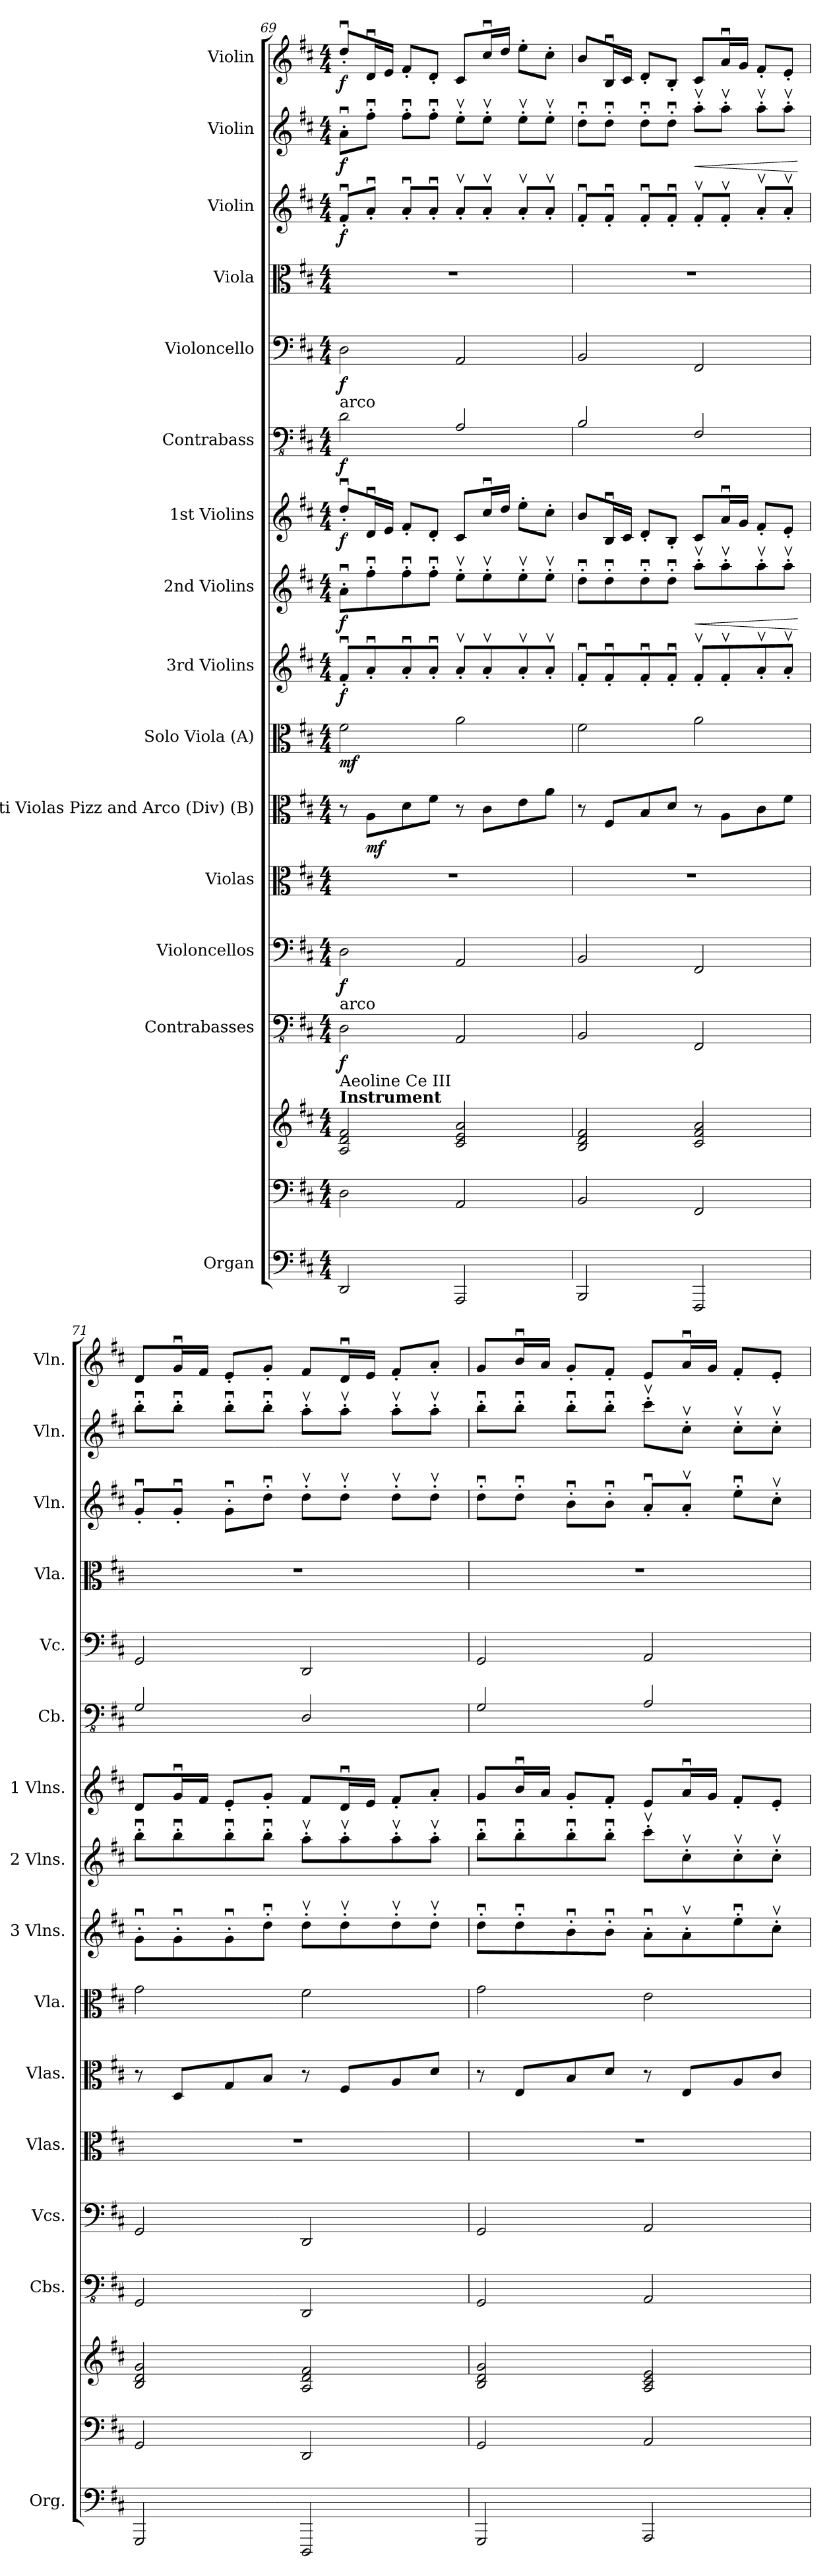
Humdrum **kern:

**kern	**kern	**kern	**dynam	**kern	**dynam	**kern	**dynam	**kern	**kern	**dynam	**kern	**dynam	**kern	**dynam	**kern	**dynam	**kern	**dynam	**kern	**dynam	**kern	**dynam	**kern	**kern	**dynam	**kern	**dynam	**kern	**dynam
*part15	*part15	*part15	*part15	*part14	*part14	*part13	*part13	*part12	*part11	*part11	*part10	*part10	*part9	*part9	*part8	*part8	*part7	*part7	*part6	*part6	*part5	*part5	*part4	*part3	*part3	*part2	*part2	*part1	*part1
*staff17	*staff16	*staff15	*staff15/16/17	*staff14	*staff14	*staff13	*staff13	*staff12	*staff11	*staff11	*staff10	*staff10	*staff9	*staff9	*staff8	*staff8	*staff7	*staff7	*staff6	*staff6	*staff5	*staff5	*staff4	*staff3	*staff3	*staff2	*staff2	*staff1	*staff1
*I"Organ	*	*	*	*I"Contrabasses	*	*I"Violoncellos	*	*I"Violas	*I"Tutti Violas Pizz and Arco (Div) (B)	*	*I"Solo Viola (A)	*	*I"3rd Violins	*	*I"2nd Violins	*	*I"1st Violins	*	*I"Contrabass	*	*I"Violoncello	*	*I"Viola	*I"Violin	*	*I"Violin	*	*I"Violin	*
*I'Org.	*	*	*	*I'Cbs.	*	*I'Vcs.	*	*I'Vlas.	*I'Vlas.	*	*I'Vla.	*	*I'3 Vlns.	*	*I'2 Vlns.	*	*I'1 Vlns.	*	*I'Cb.	*	*I'Vc.	*	*I'Vla.	*I'Vln.	*	*I'Vln.	*	*I'Vln.	*
*clefF4	*clefF4	*clefG2	*	*clefFv4	*	*clefF4	*	*clefC3	*clefC3	*	*clefC3	*	*clefG2	*	*clefG2	*	*clefG2	*	*clefFv4	*	*clefF4	*	*clefC3	*clefG2	*	*clefG2	*	*clefG2	*
*	*	*	*	*	*	*	*	*	*	*	*	*	*	*	*	*	*	*	*ITrd7c12	*	*	*	*	*	*	*	*	*	*
*k[f#c#]	*k[f#c#]	*k[f#c#]	*	*k[f#c#]	*	*k[f#c#]	*	*k[f#c#]	*k[f#c#]	*	*k[f#c#]	*	*k[f#c#]	*	*k[f#c#]	*	*k[f#c#]	*	*k[f#c#]	*	*k[f#c#]	*	*k[f#c#]	*k[f#c#]	*	*k[f#c#]	*	*k[f#c#]	*
*M4/4	*M4/4	*M4/4	*	*M4/4	*	*M4/4	*	*M4/4	*M4/4	*	*M4/4	*	*M4/4	*	*M4/4	*	*M4/4	*	*M4/4	*	*M4/4	*	*M4/4	*M4/4	*	*M4/4	*	*M4/4	*
=69	=69	=69	=69	=69	=69	=69	=69	=69	=69	=69	=69	=69	=69	=69	=69	=69	=69	=69	=69	=69	=69	=69	=69	=69	=69	=69	=69	=69	=69
!	!	!	!	!	!	!	!	!	!	!	!	!	!	!	!	!	!	!	!LO:TX:a:t=arco	!	!	!	!	!	!	!	!	!	!
!	!	!	!	!LO:TX:a:t=arco	!	!	!	!	!	!	!	!	!	!	!	!	!	!	!	!	!	!	!	!	!	!	!	!	!
!	!	!LO:TX:a:B:t=Instrument	!	!	!	!	!	!	!	!	!	!	!	!	!	!	!	!	!	!	!	!	!	!	!	!	!	!	!
!	!	!LO:TX:a:t=Aeoline Ce III	!	!	!	!	!	!	!	!	!	!	!	!	!	!	!	!	!	!	!	!	!	!	!	!	!	!	!
!	!	!	!LO:DY:b=3	!	!	!	!	!	!	!	!	!	!	!	!	!	!	!	!	!	!	!	!	!	!	!	!	!	!
!	!	!	!LO:DY:n=1:b=2	!	!	!	!	!	!	!	!	!	!	!	!	!	!	!	!	!	!	!	!	!	!	!	!	!	!
!	!	!	!LO:DY:n=2:b	!	!LO:DY:b	!	!LO:DY:b	!	!	!	!	!LO:DY:b	!	!LO:DY:b	!	!LO:DY:b	!	!LO:DY:b	!	!LO:DY:b	!	!LO:DY:b	!	!	!LO:DY:b	!	!LO:DY:b	!	!LO:DY:b
2DD/	2D\	2A/ 2d/ 2f#/	mf mf mf	2DD\	f	2D\	f	1r	8r	.	2f#\	mf	8f#u'/L	f	8au'\L	f	8ddu'/L	f	2DD\	f	2D\	f	1r	8f#u'/L	f	8au'\L	f	8ddu'/L	f
!	!	!	!	!	!	!	!	!	!	!LO:DY:b	!	!	!	!	!	!	!	!	!	!	!	!	!	!	!	!	!	!	!
.	.	.	.	.	.	.	.	.	8A\L	mf	.	.	8au'/	.	8ff#u'\	.	16du/L	.	.	.	.	.	.	8au'/J	.	8ff#u'\J	.	16du/L	.
.	.	.	.	.	.	.	.	.	.	.	.	.	.	.	.	.	16e/JJ	.	.	.	.	.	.	.	.	.	.	16e/JJ	.
.	.	.	.	.	.	.	.	.	8d\	.	.	.	8au'/	.	8ff#u'\	.	8f#'/L	.	.	.	.	.	.	8au'/L	.	8ff#u'\L	.	8f#'/L	.
.	.	.	.	.	.	.	.	.	8f#\J	.	.	.	8au'/J	.	8ff#u'\J	.	8d'/J	.	.	.	.	.	.	8au'/J	.	8ff#u'\J	.	8d'/J	.
2AAA/	2AA/	2c#/ 2e/ 2a/	.	2AAA/	.	2AA/	.	.	8r	.	2a\	.	8av'/L	.	8eev'\L	.	8c#/L	.	2AAA/	.	2AA/	.	.	8av'/L	.	8eev'\L	.	8c#/L	.
.	.	.	.	.	.	.	.	.	8c#\L	.	.	.	8av'/	.	8eev'\	.	16cc#u/L	.	.	.	.	.	.	8av'/J	.	8eev'\J	.	16cc#u/L	.
.	.	.	.	.	.	.	.	.	.	.	.	.	.	.	.	.	16dd/JJ	.	.	.	.	.	.	.	.	.	.	16dd/JJ	.
.	.	.	.	.	.	.	.	.	8e\	.	.	.	8av'/	.	8eev'\	.	8ee'\L	.	.	.	.	.	.	8av'/L	.	8eev'\L	.	8ee'\L	.
.	.	.	.	.	.	.	.	.	8a\J	.	.	.	8av'/J	.	8eev'\J	.	8cc#'\J	.	.	.	.	.	.	8av'/J	.	8eev'\J	.	8cc#'\J	.
=70	=70	=70	=70	=70	=70	=70	=70	=70	=70	=70	=70	=70	=70	=70	=70	=70	=70	=70	=70	=70	=70	=70	=70	=70	=70	=70	=70	=70	=70
2BBB/	2BB/	2B/ 2d/ 2f#/	.	2BBB/	.	2BB/	.	1r	8r	.	2f#\	.	8f#u'/L	.	8ddu'\L	.	8b/L	.	2BBB/	.	2BB/	.	1r	8f#u'/L	.	8ddu'\L	.	8b/L	.
.	.	.	.	.	.	.	.	.	8F#/L	.	.	.	8f#u'/	.	8ddu'\	.	16Bu/L	.	.	.	.	.	.	8f#u'/J	.	8ddu'\J	.	16Bu/L	.
.	.	.	.	.	.	.	.	.	.	.	.	.	.	.	.	.	16c#/JJ	.	.	.	.	.	.	.	.	.	.	16c#/JJ	.
.	.	.	.	.	.	.	.	.	8B/	.	.	.	8f#u'/	.	8ddu'\	.	8d'/L	.	.	.	.	.	.	8f#u'/L	.	8ddu'\L	.	8d'/L	.
.	.	.	.	.	.	.	.	.	8d/J	.	.	.	8f#u'/J	.	8ddu'\J	.	8B'/J	.	.	.	.	.	.	8f#u'/J	.	8ddu'\J	.	8B'/J	.
!	!	!	!	!	!	!	!	!	!	!	!	!	!	!	!	!LO:HP:b	!	!	!	!	!	!	!	!	!	!	!LO:HP:b	!	!
2FFF#/	2FF#/	2c#/ 2f#/ 2a/	.	2FFF#/	.	2FF#/	.	.	8r	.	2a\	.	8f#v'/L	.	8aav'\L	<	8c#/L	.	2FFF#/	.	2FF#/	.	.	8f#v'/L	.	8aav'\L	<	8c#/L	.
.	.	.	.	.	.	.	.	.	8A\L	.	.	.	8f#v'/	.	8aav'\	.	16au/L	.	.	.	.	.	.	8f#v'/J	.	8aav'\J	.	16au/L	.
.	.	.	.	.	.	.	.	.	.	.	.	.	.	.	.	.	16g/JJ	.	.	.	.	.	.	.	.	.	.	16g/JJ	.
.	.	.	.	.	.	.	.	.	8c#\	.	.	.	8av'/	.	8aav'\	.	8f#'/L	.	.	.	.	.	.	8av'/L	.	8aav'\L	.	8f#'/L	.
.	.	.	.	.	.	.	.	.	8f#\J	.	.	.	8av'/J	.	8aav'\J	.	8e'/J	.	.	.	.	.	.	8av'/J	.	8aav'\J	.	8e'/J	.
.	.	.	.	.	.	.	.	.	.	.	.	.	.	.	.	[	.	.	.	.	.	.	.	.	.	.	[	.	.
=71	=71	=71	=71	=71	=71	=71	=71	=71	=71	=71	=71	=71	=71	=71	=71	=71	=71	=71	=71	=71	=71	=71	=71	=71	=71	=71	=71	=71	=71
2GGG/	2GG/	2B/ 2d/ 2g/	.	2GGG/	.	2GG/	.	1r	8r	.	2g\	.	8gu'\L	.	8bbu'\L	.	8d/L	.	2GGG/	.	2GG/	.	1r	8gu'/L	.	8bbu'\L	.	8d/L	.
.	.	.	.	.	.	.	.	.	8D/L	.	.	.	8gu'\	.	8bbu'\	.	16gu/L	.	.	.	.	.	.	8gu'/J	.	8bbu'\J	.	16gu/L	.
.	.	.	.	.	.	.	.	.	.	.	.	.	.	.	.	.	16f#/JJ	.	.	.	.	.	.	.	.	.	.	16f#/JJ	.
.	.	.	.	.	.	.	.	.	8G/	.	.	.	8gu'\	.	8bbu'\	.	8e'/L	.	.	.	.	.	.	8gu'\L	.	8bbu'\L	.	8e'/L	.
.	.	.	.	.	.	.	.	.	8B/J	.	.	.	8ddu'\J	.	8bbu'\J	.	8g'/J	.	.	.	.	.	.	8ddu'\J	.	8bbu'\J	.	8g'/J	.
2DDD/	2DD/	2A/ 2d/ 2f#/	.	2DDD/	.	2DD/	.	.	8r	.	2f#\	.	8ddv'\L	.	8aav'\L	.	8f#/L	.	2DDD/	.	2DD/	.	.	8ddv'\L	.	8aav'\L	.	8f#/L	.
.	.	.	.	.	.	.	.	.	8F#/L	.	.	.	8ddv'\	.	8aav'\	.	16du/L	.	.	.	.	.	.	8ddv'\J	.	8aav'\J	.	16du/L	.
.	.	.	.	.	.	.	.	.	.	.	.	.	.	.	.	.	16e/JJ	.	.	.	.	.	.	.	.	.	.	16e/JJ	.
.	.	.	.	.	.	.	.	.	8A/	.	.	.	8ddv'\	.	8aav'\	.	8f#'/L	.	.	.	.	.	.	8ddv'\L	.	8aav'\L	.	8f#'/L	.
.	.	.	.	.	.	.	.	.	8d/J	.	.	.	8ddv'\J	.	8aav'\J	.	8a'/J	.	.	.	.	.	.	8ddv'\J	.	8aav'\J	.	8a'/J	.
=72	=72	=72	=72	=72	=72	=72	=72	=72	=72	=72	=72	=72	=72	=72	=72	=72	=72	=72	=72	=72	=72	=72	=72	=72	=72	=72	=72	=72	=72
2GGG/	2GG/	2B/ 2d/ 2g/	.	2GGG/	.	2GG/	.	1r	8r	.	2g\	.	8ddu'\L	.	8bbu'\L	.	8g/L	.	2GGG/	.	2GG/	.	1r	8ddu'\L	.	8bbu'\L	.	8g/L	.
.	.	.	.	.	.	.	.	.	8E/L	.	.	.	8ddu'\	.	8bbu'\	.	16bu/L	.	.	.	.	.	.	8ddu'\J	.	8bbu'\J	.	16bu/L	.
.	.	.	.	.	.	.	.	.	.	.	.	.	.	.	.	.	16a/JJ	.	.	.	.	.	.	.	.	.	.	16a/JJ	.
.	.	.	.	.	.	.	.	.	8B/	.	.	.	8bu'\	.	8bbu'\	.	8g'/L	.	.	.	.	.	.	8bu'\L	.	8bbu'\L	.	8g'/L	.
.	.	.	.	.	.	.	.	.	8d/J	.	.	.	8bu'\J	.	8bbu'\J	.	8f#'/J	.	.	.	.	.	.	8bu'\J	.	8bbu'\J	.	8f#'/J	.
2AAA/	2AA/	2A/ 2c#/ 2e/	.	2AAA/	.	2AA/	.	.	8r	.	2e\	.	8au'\L	.	8ccc#v'\L	.	8e/L	.	2AAA/	.	2AA/	.	.	8au'/L	.	8ccc#v'\L	.	8e/L	.
.	.	.	.	.	.	.	.	.	8E/L	.	.	.	8av'\	.	8cc#v'\	.	16au/L	.	.	.	.	.	.	8av'/J	.	8cc#v'\J	.	16au/L	.
.	.	.	.	.	.	.	.	.	.	.	.	.	.	.	.	.	16g/JJ	.	.	.	.	.	.	.	.	.	.	16g/JJ	.
.	.	.	.	.	.	.	.	.	8A/	.	.	.	8eeu'\	.	8cc#v'\	.	8f#'/L	.	.	.	.	.	.	8eeu'\L	.	8cc#v'\L	.	8f#'/L	.
.	.	.	.	.	.	.	.	.	8c#/J	.	.	.	8cc#v'\J	.	8cc#v'\J	.	8e'/J	.	.	.	.	.	.	8cc#v'\J	.	8cc#v'\J	.	8e'/J	.
=	=	=	=	=	=	=	=	=	=	=	=	=	=	=	=	=	=	=	=	=	=	=	=	=	=	=	=	=	=
*-	*-	*-	*-	*-	*-	*-	*-	*-	*-	*-	*-	*-	*-	*-	*-	*-	*-	*-	*-	*-	*-	*-	*-	*-	*-	*-	*-	*-	*-
